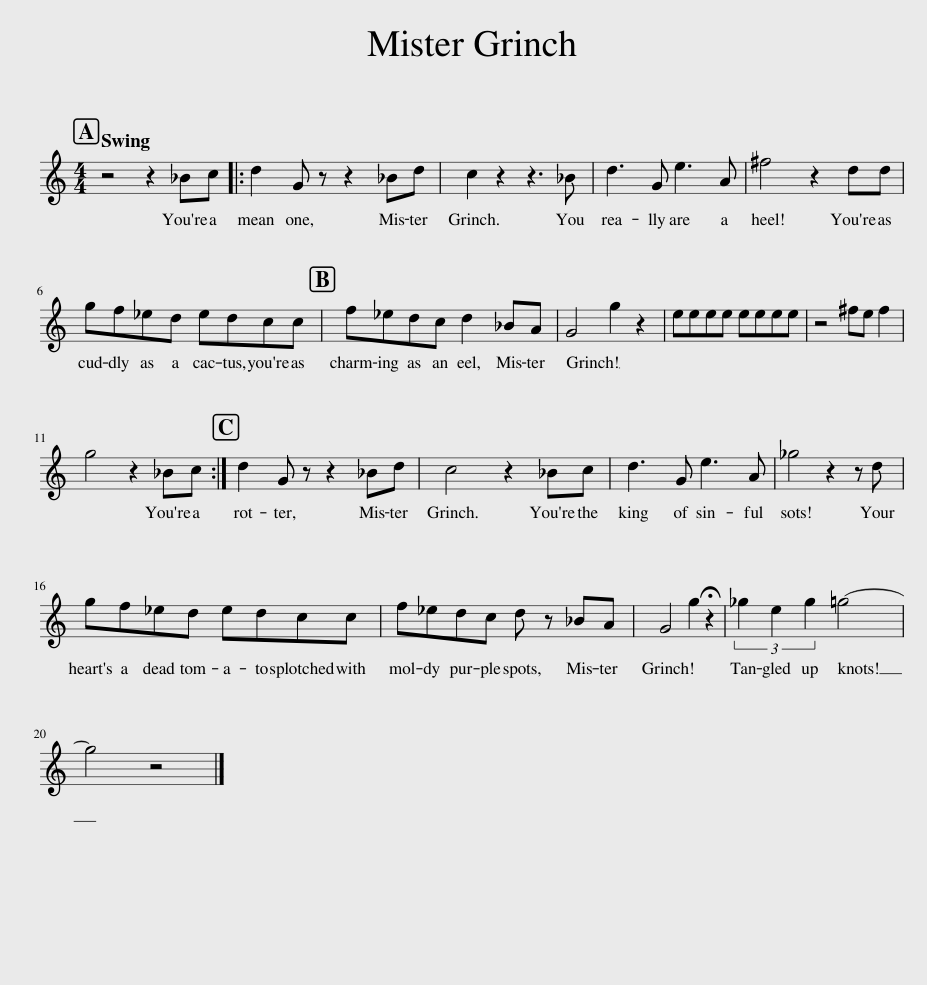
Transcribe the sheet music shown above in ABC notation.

X:1
L:1/8
M:4/4
I:linebreak $
K:C
V:1 treble
V:1
 z4 z2 _Bc |: d2 G z z2 _Bd | c2 z2 z3 _B | d3 G e3 A | ^f4 z2 dd |$ %5
 gf_ed edcc | f_edc d2 _BA | G4 g2 z2 | eeee eeee | z4 ^fe f2 |$ %10
 g4 z2 _Bc :| d2 G z z2 _Bd | c4 z2 _Bc | d3 G e3 A | _g4 z2 z d |$ %15
 gf_ed edcc | f_edc d z _BA | G4 g2 !fermata!z2 | (3_g2 e2 g2 =g4- |$ g4 z4 |] %20
